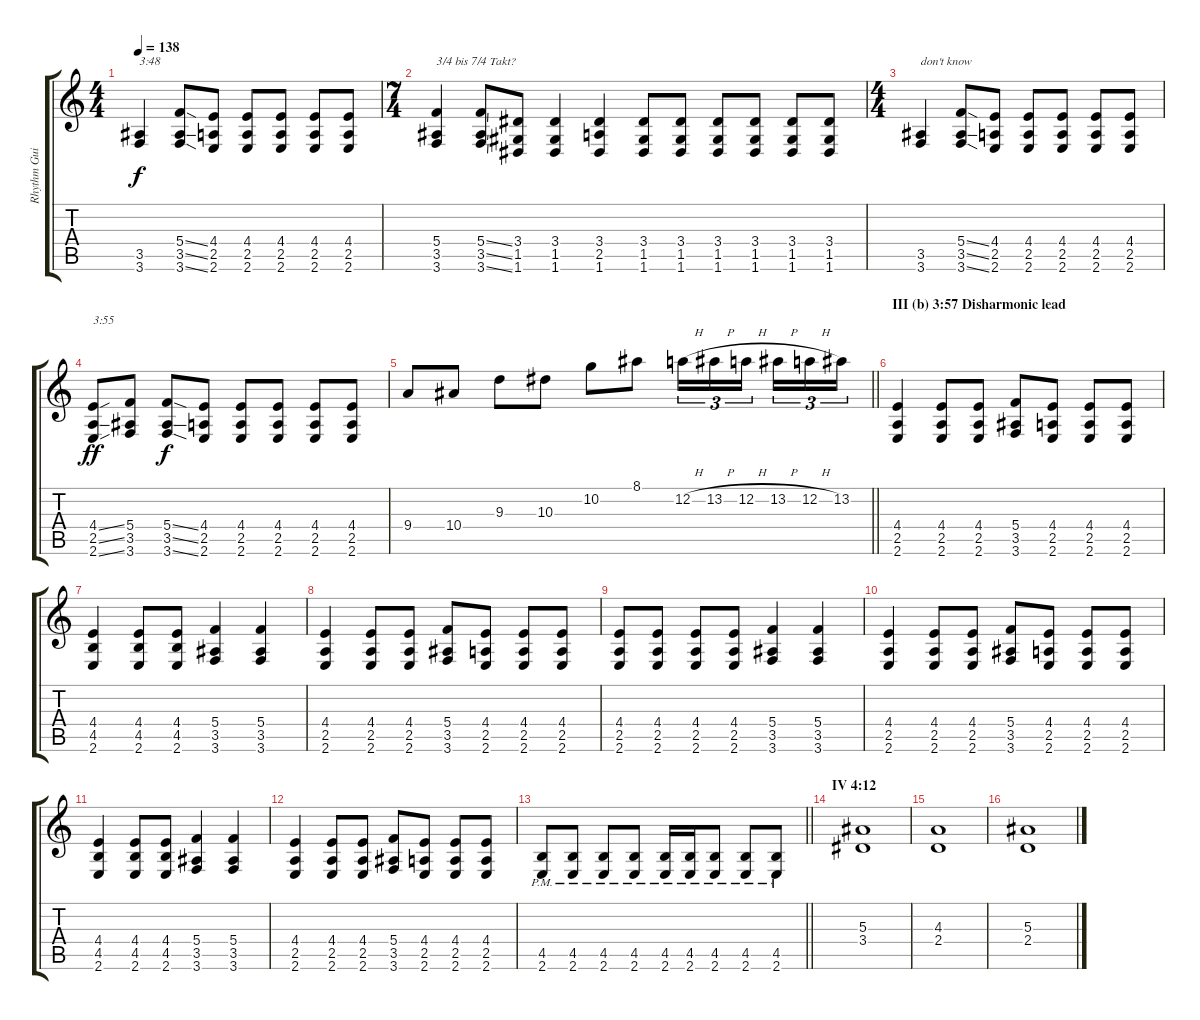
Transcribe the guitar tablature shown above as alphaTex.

\track ("Rhythm Guitar" "Rhythm Gui") {instrument distortionguitar}
\staff {score tabs}
\tuning (D4 A3 F3 C3 G2 D2) {hide}
\ts (4 4)
\tempo 138
\clef g2
\ks c
(3.5 3.6).4{txt "3:48" dy f} (5.4{ss} 3.5{ss} 3.6{ss}).8 (4.4 2.5 2.6).8 (4.4 2.5 2.6).8 (4.4 2.5 2.6).8 (4.4 2.5 2.6).8 (4.4 2.5 2.6).8 |
\ts (7 4)
(5.4 3.5 3.6).4{txt "3/4 bis 7/4 Takt?"} (5.4{ss} 3.5{ss} 3.6{ss}).8 (3.4 1.5 1.6).8 (3.4 1.5 1.6).4 (3.4 2.5 1.6).4 (3.4 1.5 1.6).8 (3.4 1.5 1.6).8 (3.4 1.5 1.6).8 (3.4 1.5 1.6).8 (3.4 1.5 1.6).8 (3.4 1.5 1.6).8 |
\ts (4 4)
(3.5 3.6).4{txt "don't know"} (5.4{ss} 3.5{ss} 3.6{ss}).8 (4.4 2.5 2.6).8 (4.4 2.5 2.6).8 (4.4 2.5 2.6).8 (4.4 2.5 2.6).8 (4.4 2.5 2.6).8 |
(4.4{ss} 2.5{ss} 2.6{ss}).8{txt "3:55" dy ff} (5.4 3.5 3.6).8 (5.4{ss} 3.5{ss} 3.6{ss}).8{dy f} (4.4 2.5 2.6).8 (4.4 2.5 2.6).8 (4.4 2.5 2.6).8 (4.4 2.5 2.6).8 (4.4 2.5 2.6).8 |
\barLineRight lightlight
9.4.8 10.4.8 9.3.8 10.3.8 10.2.8 8.1.8 12.2{h}.16{tu (3 2)} 13.2{h}.16{tu (3 2)} 12.2{h}.16{tu (3 2) beam splitsecondary} 13.2{h}.16{tu (3 2)} 12.2{h}.16{tu (3 2)} 13.2.16{tu (3 2)} |
\section ("" "III (b) 3:57 Disharmonic lead")
(4.4 2.5 2.6).4 (4.4 2.5 2.6).8 (4.4 2.5 2.6).8 (5.4 3.5 3.6).8 (4.4 2.5 2.6).8 (4.4 2.5 2.6).8 (4.4 2.5 2.6).8 |
(4.4 4.5 2.6).4 (4.4 4.5 2.6).8 (4.4 4.5 2.6).8 (5.4 3.5 3.6).4 (5.4 3.5 3.6).4 |
(4.4 2.5 2.6).4 (4.4 2.5 2.6).8 (4.4 2.5 2.6).8 (5.4 3.5 3.6).8 (4.4 2.5 2.6).8 (4.4 2.5 2.6).8 (4.4 2.5 2.6).8 |
(4.4 2.5 2.6).8 (4.4 2.5 2.6).8 (4.4 2.5 2.6).8 (4.4 2.5 2.6).8 (5.4 3.5 3.6).4 (5.4 3.5 3.6).4 |
(4.4 2.5 2.6).4 (4.4 2.5 2.6).8 (4.4 2.5 2.6).8 (5.4 3.5 3.6).8 (4.4 2.5 2.6).8 (4.4 2.5 2.6).8 (4.4 2.5 2.6).8 |
(4.4 4.5 2.6).4 (4.4 4.5 2.6).8 (4.4 4.5 2.6).8 (5.4 3.5 3.6).4 (5.4 3.5 3.6).4 |
(4.4 2.5 2.6).4 (4.4 2.5 2.6).8 (4.4 2.5 2.6).8 (5.4 3.5 3.6).8 (4.4 2.5 2.6).8 (4.4 2.5 2.6).8 (4.4 2.5 2.6).8 |
\barLineRight lightlight
(4.5{pm} 2.6{pm}).8 (4.5{pm} 2.6{pm}).8 (4.5{pm} 2.6{pm}).8 (4.5{pm} 2.6{pm}).8 (4.5{pm} 2.6{pm}).16 (4.5{pm} 2.6{pm}).16 (4.5{pm} 2.6{pm}).8 (4.5{pm} 2.6{pm}).8 (4.5{pm} 2.6{pm}).8 |
\section ("" "IV 4:12")
(5.3 3.4).1 |
(4.3 2.4).1 |
(5.3 2.4).1{volume 0}
